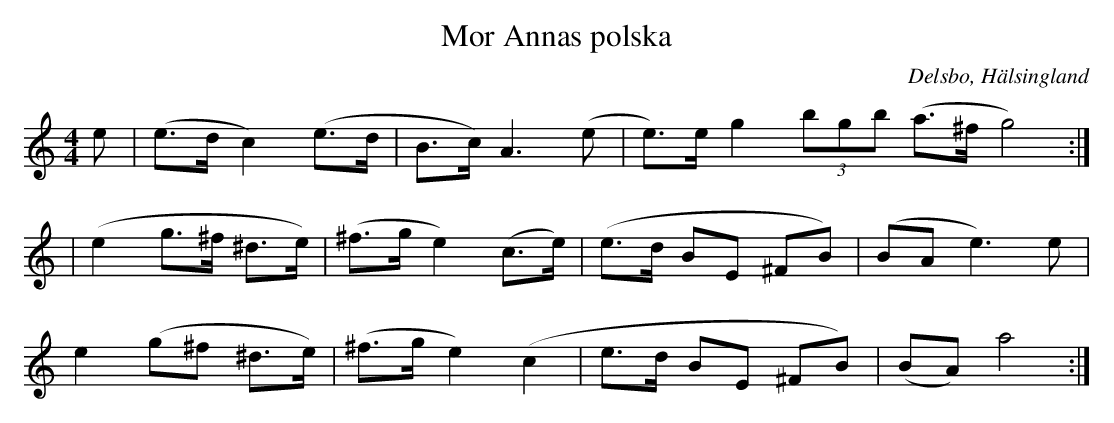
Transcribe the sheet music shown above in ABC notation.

X:1
T: Mor Annas polska
O: Delsbo, Hälsingland
M: 4/4
L: 1/8
K: Am
e|(e>d c2) (e>d|B>c) A3(e|e)>e g2 (3bgb (a>^f g4):|
|(e2 g>^f ^d>e)|(^f>g e2) (c>e)|(e>d BE ^FB)|(BA e3) e|
e2 (g^f ^d>e)|(^f>g e2) (c2|e>d BE ^FB)|(BA) a4:|
